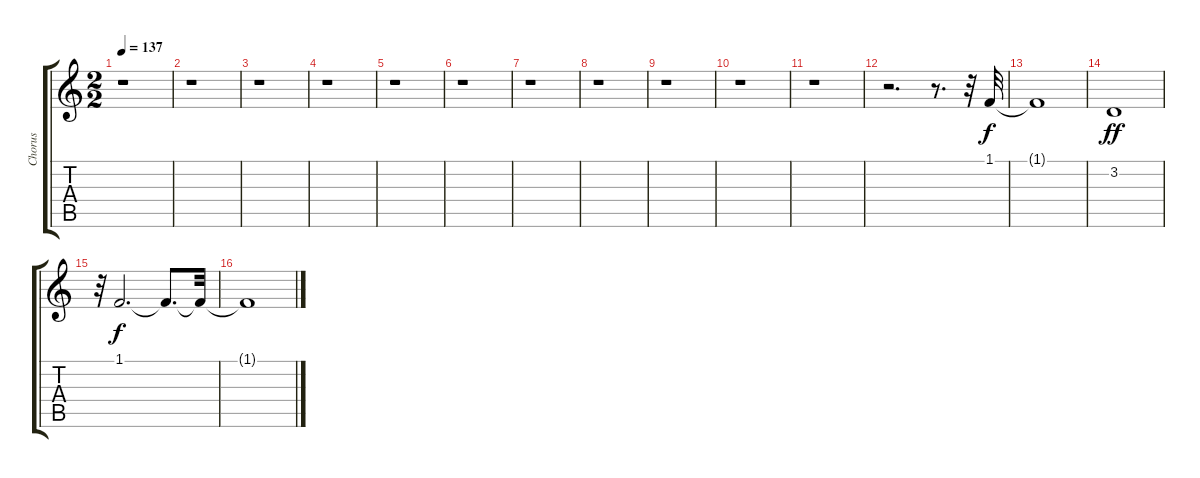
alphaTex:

\track ("Chorus" "Chorus") {instrument voiceoohs}
\staff {score tabs}
\tuning (E4 B3 G3 D3 A2 E2) {hide}
\ts (2 2)
\tempo 137
\clef g2
\ks c
r.1{dy f} |
r.1 |
r.1 |
r.1 |
r.1 |
r.1 |
r.1 |
r.1 |
r.1 |
r.1 |
r.1 |
r.2{d} r.8{d} r.32 1.1.32 |
1.1{t}.1 |
3.2.1{dy ff} |
r.32 1.1.2{d dy f} 1.1{t}.8{d} 1.1{t}.32 |
1.1{t}.1
